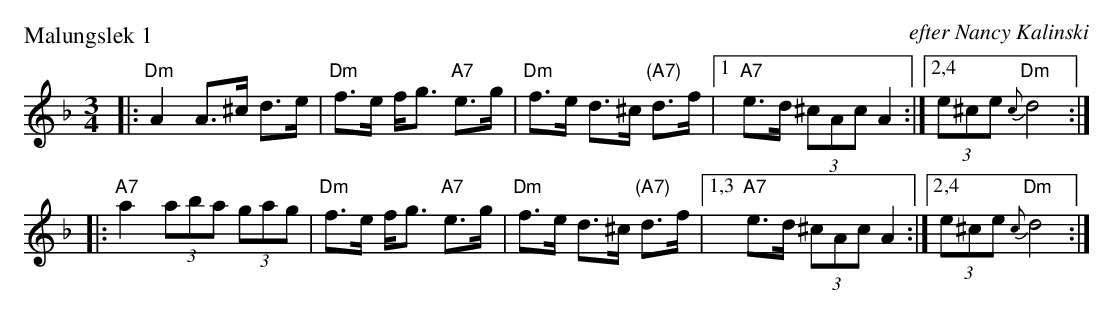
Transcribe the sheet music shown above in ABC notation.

X:1
P: Malungslek 1
O: efter Nancy Kalinski
M: 3/4
L: 1/8
K: Dm
|: "Dm"A2 A>^c d>e | "Dm"f>e f<g "A7"e>g | "Dm"f>e d>^c "(A7)"d>f |1 "A7"e>d (3^cAc A2 :|2,4 (3e^ce "Dm"{c}d4 :|
|: "A7"a2 (3aba (3gag | "Dm"f>e f<g "A7"e>g | "Dm"f>e d>^c "(A7)"d>f |1,3 "A7"e>d (3^cAc A2 :|2,4 (3e^ce "Dm"{c}d4 :|
